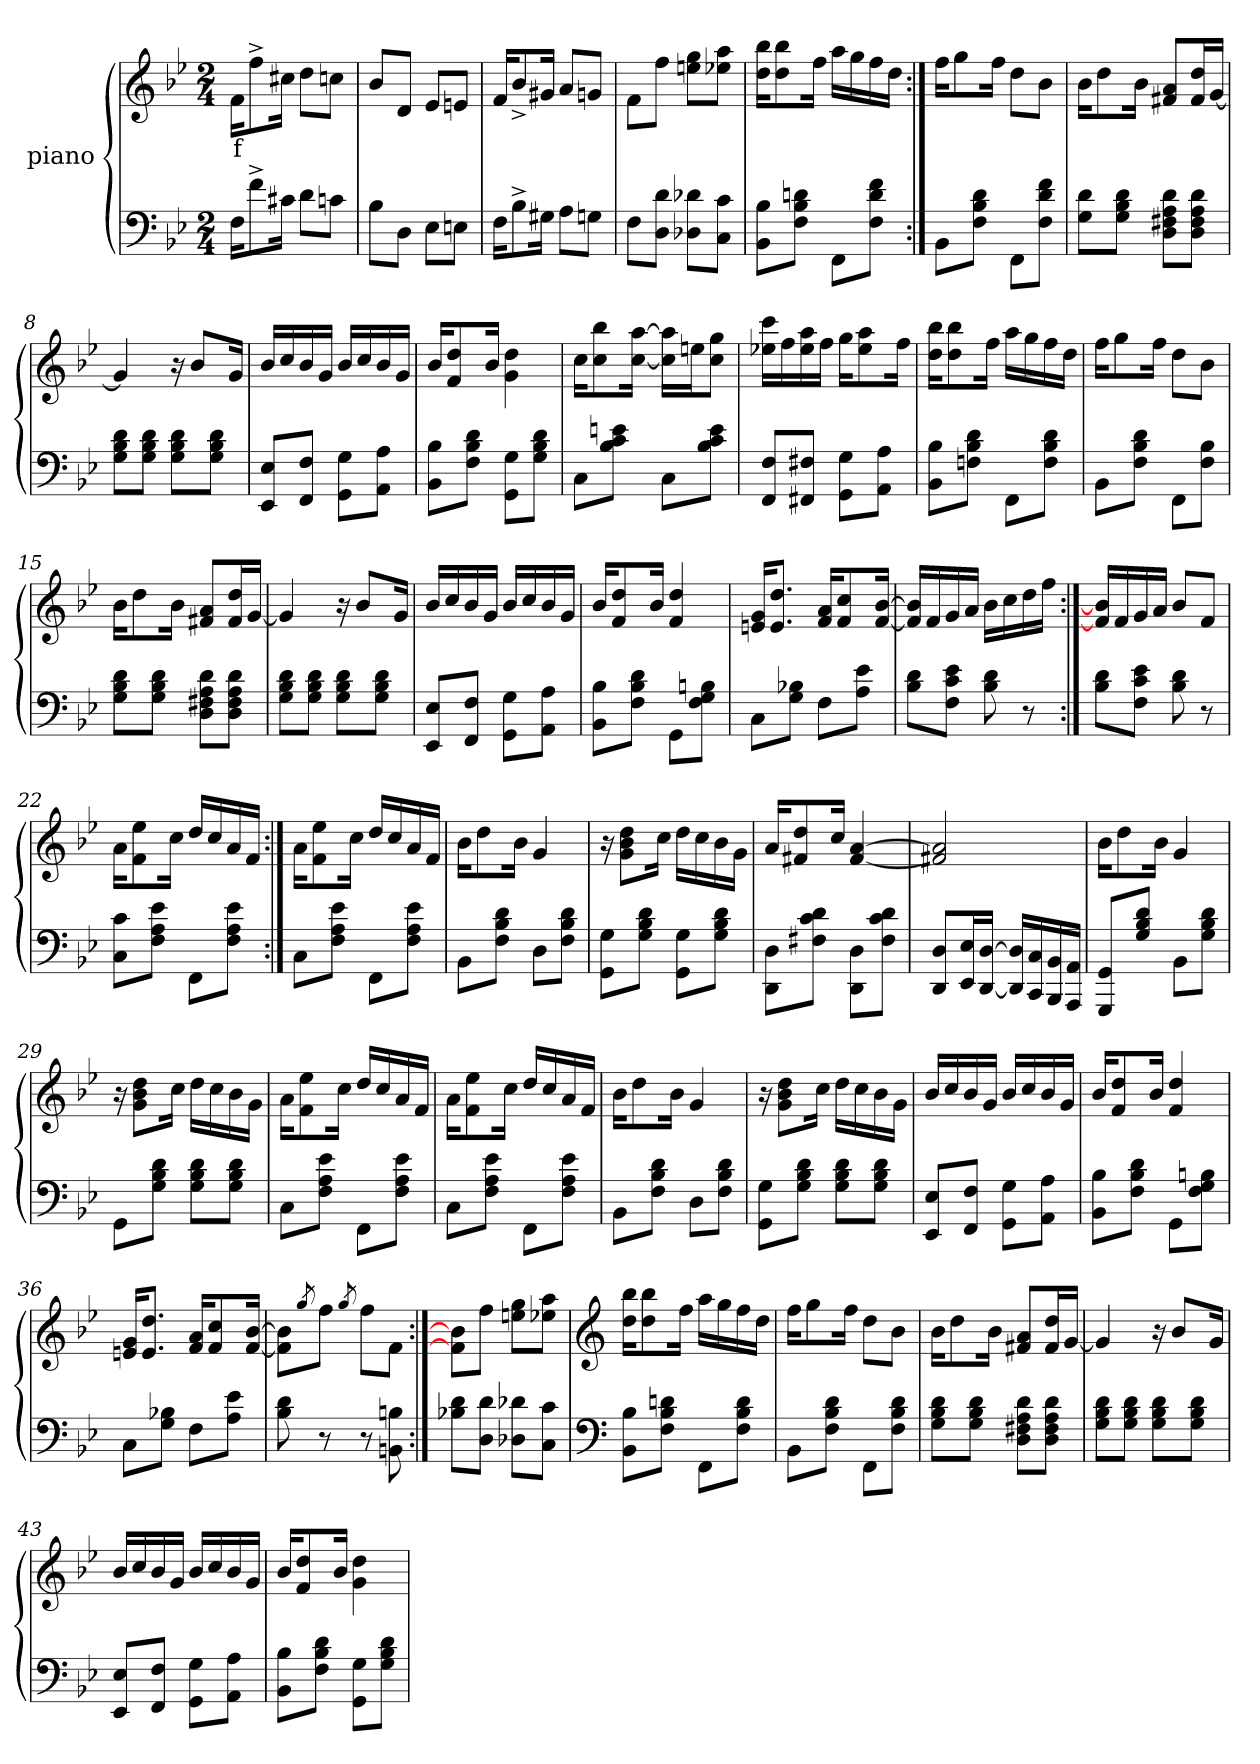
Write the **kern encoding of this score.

**kern	**kern	**text
*part2	*part1	*part1
*staff2	*staff1	*staff1
*	*I"piano	*
*clefF4	*clefG2	*
*k[b-e-]	*k[b-e-]	*
*M2/4	*M2/4	*
=1	=1	=1
16FKL	16fKL	f
8f^>	8ff^>	.
16c#XJk	16cc#XJk	.
8dL	8ddL	.
8cnJ	8ccnJ	.
=2	=2	=2
8B-L	8b-L	.
8DJ	8dJ	.
8E-L	8e-L	.
8EnJ	8enJ	.
=3	=3	=3
16FKL	16fKL	.
8B-^>	8b-^>	.
16G#XJk	16g#XJk	.
8AL	8aL	.
8GnJ	8gnJ	.
=4	=4	=4
8FL	8fL	.
8d 8DJ	8ffJ	.
8d-X 8D-XL	8gg 8eenL	.
8c 8CJ	8aa 8ee-XJ	.
=5	=5	=5
8B- 8BB-L	16bb- 16ddKL	.
.	8bb- 8dd	.
8dn 8B- 8FJ	.	.
.	16ffJk	.
8FFL	16aaLL	.
.	16gg	.
8f 8d 8FJ	16ff	.
.	16ddJJ	.
=6:|!	=6:|!	=6:|!
8BB-L	16ffKL	.
.	8gg	.
8d 8B- 8FJ	.	.
.	16ffJk	.
8FFL	8ddL	.
8f 8d 8FJ	8b-J	.
=7	=7	=7
8d 8GL	16b-KL	.
.	8dd	.
8d 8B- 8GJ	.	.
.	16b-Jk	.
8d 8A 8F#X 8DL	8a 8f#XL	.
8d 8A 8F# 8DJ	16dd 16f#L	.
.	[16gJJ	.
=8	=8	=8
8d 8B- 8GL	4g]	.
8d 8B- 8GJ	.	.
8d 8B- 8GL	16r	.
.	8b-L	.
8d 8B- 8GJ	.	.
.	16gJk	.
=9	=9	=9
8E- 8EE-L	16b-LL	.
.	16cc	.
8F 8FFJ	16b-	.
.	16gJJ	.
8G 8GGL	16b-LL	.
.	16cc	.
8A 8AAJ	16b-	.
.	16gJJ	.
=10	=10	=10
8B- 8BB-L	16b-KL	.
.	8dd 8f	.
8d 8B- 8FJ	.	.
.	16b-Jk	.
8G 8GGL	4dd 4g	.
8d 8B- 8GJ	.	.
=11	=11	=11
8CL	16ccKL	.
.	8bb- 8cc	.
8en 8c 8B-J	.	.
.	[16aa [16ccJk	.
8CL	16aa] 16cc]LL	.
.	16eenJ	.
8e 8c 8B-J	8gg 8ccJ	.
=12	=12	=12
8F 8FFL	16ccc 16ee-XLL	.
.	16ff	.
8F#X 8FF#XJ	16aa 16ee-	.
.	16ffJJ	.
8G 8GGL	16ggKL	.
.	8aa 8ee-	.
8A 8AAJ	.	.
.	16ffJk	.
=13	=13	=13
8B- 8BB-L	16bb- 16ddKL	.
.	8bb- 8dd	.
8d 8B- 8FnJ	.	.
.	16ffJk	.
8FFL	16aaLL	.
.	16gg	.
8d 8B- 8FJ	16ff	.
.	16ddJJ	.
=14	=14	=14
8BB-L	16ffKL	.
.	8gg	.
8d 8B- 8FJ	.	.
.	16ffJk	.
8FFL	8ddL	.
8B- 8FJ	8b-J	.
=15	=15	=15
8d 8B- 8GL	16b-KL	.
.	8dd	.
8d 8B- 8GJ	.	.
.	16b-Jk	.
8d 8A 8F#X 8DL	8a 8f#XL	.
8d 8A 8F# 8DJ	16dd 16f#L	.
.	[16gJJ	.
=16	=16	=16
8d 8B- 8GL	4g]	.
8d 8B- 8GJ	.	.
8d 8B- 8GL	16r	.
.	8b-L	.
8d 8B- 8GJ	.	.
.	16gJk	.
=17	=17	=17
8E- 8EE-L	16b-LL	.
.	16cc	.
8F 8FFJ	16b-	.
.	16gJJ	.
8G 8GGL	16b-LL	.
.	16cc	.
8A 8AAJ	16b-	.
.	16gJJ	.
=18	=18	=18
8B- 8BB-L	16b-KL	.
.	8dd 8f	.
8d 8B- 8FJ	.	.
.	16b-Jk	.
8GGL	4dd 4f	.
8Bn 8G 8FJ	.	.
=19	=19	=19
8CL	16g 16enKL	.
.	8.dd 8.eJ	.
8B-X 8GJ	.	.
8FL	16a 16fKL	.
.	8cc 8f	.
8e- 8AJ	.	.
.	[16b- [16fJk	.
=20	=20	=20
8d 8B-L	16b-] 16f]LL	.
.	16f	.
8e- 8c 8FJ	16g	.
.	16aJJ	.
8d 8B-	16b-LL	.
.	16cc	.
8r	16dd	.
.	16ffJJ	.
=21:|!	=21:|!	=21:|!
8d 8B-L	16b-] 16f]LL	.
.	16f	.
8e- 8c 8FJ	16g	.
.	16aJJ	.
8d 8B-	8b-L	.
8r	8fJ	.
=22	=22	=22
8c 8CL	16aKL	.
.	8ee- 8f	.
8e- 8A 8FJ	.	.
.	16ccJk	.
8FFL	16ddLL	.
.	16cc	.
8e- 8A 8FJ	16a	.
.	16fJJ	.
=23:|!	=23:|!	=23:|!
8CL	16aKL	.
.	8ee- 8f	.
8e- 8A 8FJ	.	.
.	16ccJk	.
8FFL	16ddLL	.
.	16cc	.
8e- 8A 8FJ	16a	.
.	16fJJ	.
=24	=24	=24
8BB-L	16b-KL	.
.	8dd	.
8d 8B- 8FJ	.	.
.	16b-Jk	.
8DL	4g	.
8d 8B- 8FJ	.	.
=25	=25	=25
8G 8GGL	16r	.
.	8dd 8b- 8gL	.
8d 8B- 8GJ	.	.
.	16ccJk	.
8G 8GGL	16ddLL	.
.	16cc	.
8d 8B- 8GJ	16b-	.
.	16gJJ	.
=26	=26	=26
8D 8DDL	16aKL	.
.	8dd 8f#X	.
8d 8c 8F#XJ	.	.
.	16ccJk	.
8D 8DDL	[4a [4f#	.
8d 8c 8F#J	.	.
=27	=27	=27
8D 8DDL	2a] 2f#X]	.
16E- 16EE-L	.	.
[16D [16DDJJ	.	.
16D] 16DD]LL	.	.
16C 16CC	.	.
16BB- 16BBB-	.	.
16AA 16AAAJJ	.	.
=28	=28	=28
8GG 8GGGL	16b-KL	.
.	8dd	.
8d 8B- 8GJ	.	.
.	16b-Jk	.
8BB-L	4g	.
8d 8B- 8GJ	.	.
=29	=29	=29
8GGL	16r	.
.	8dd 8b- 8gL	.
8d 8B- 8GJ	.	.
.	16ccJk	.
8d 8B- 8GL	16ddLL	.
.	16cc	.
8d 8B- 8GJ	16b-	.
.	16gJJ	.
=30	=30	=30
8CL	16aKL	.
.	8ee- 8f	.
8e- 8A 8FJ	.	.
.	16ccJk	.
8FFL	16ddLL	.
.	16cc	.
8e- 8A 8FJ	16a	.
.	16fJJ	.
=31	=31	=31
8CL	16aKL	.
.	8ee- 8f	.
8e- 8A 8FJ	.	.
.	16ccJk	.
8FFL	16ddLL	.
.	16cc	.
8e- 8A 8FJ	16a	.
.	16fJJ	.
=32	=32	=32
8BB-L	16b-KL	.
.	8dd	.
8d 8B- 8FJ	.	.
.	16b-Jk	.
8DL	4g	.
8d 8B- 8FJ	.	.
=33	=33	=33
8G 8GGL	16r	.
.	8dd 8b- 8gL	.
8d 8B- 8GJ	.	.
.	16ccJk	.
8d 8B- 8GL	16ddLL	.
.	16cc	.
8d 8B- 8GJ	16b-	.
.	16gJJ	.
=34	=34	=34
8E- 8EE-L	16b-LL	.
.	16cc	.
8F 8FFJ	16b-	.
.	16gJJ	.
8G 8GGL	16b-LL	.
.	16cc	.
8A 8AAJ	16b-	.
.	16gJJ	.
=35	=35	=35
8B- 8BB-L	16b-KL	.
.	8dd 8f	.
8d 8B- 8FJ	.	.
.	16b-Jk	.
8GGL	4dd 4f	.
8Bn 8G 8FJ	.	.
=36	=36	=36
8CL	16g 16enKL	.
.	8.dd 8.eJ	.
8B-X 8GJ	.	.
8FL	16a 16fKL	.
.	8cc 8f	.
8e- 8AJ	.	.
.	[16b- [16fJk	.
=37	=37	=37
8d 8B-	8b-] 8f]L	.
.	8qgg	.
8r	8ffJ	.
.	8qgg	.
8r	8ffL	.
8Bn 8BBn	8fJ	.
=38:|!	=38:|!	=38:|!
8d 8B-XL	8b-] 8f]L	.
8d 8DJ	8ffJ	.
8d-X 8D-XL	8gg 8eenL	.
8c 8CJ	8aa 8ee-XJ	.
=39	=39	=39
*clefF4	*clefG2	*
8B- 8BB-L	16bb- 16ddKL	.
.	8bb- 8dd	.
8dn 8B- 8FJ	.	.
.	16ffJk	.
8FFL	16aaLL	.
.	16gg	.
8d 8B- 8FJ	16ff	.
.	16ddJJ	.
=40	=40	=40
8BB-L	16ffKL	.
.	8gg	.
8d 8B- 8FJ	.	.
.	16ffJk	.
8FFL	8ddL	.
8d 8B- 8FJ	8b-J	.
=41	=41	=41
8d 8B- 8GL	16b-KL	.
.	8dd	.
8d 8B- 8GJ	.	.
.	16b-Jk	.
8d 8A 8F#X 8DL	8a 8f#XL	.
8d 8A 8F# 8DJ	16dd 16f#L	.
.	[16gJJ	.
=42	=42	=42
8d 8B- 8GL	4g]	.
8d 8B- 8GJ	.	.
8d 8B- 8GL	16r	.
.	8b-L	.
8d 8B- 8GJ	.	.
.	16gJk	.
=43	=43	=43
8E- 8EE-L	16b-LL	.
.	16cc	.
8F 8FFJ	16b-	.
.	16gJJ	.
8G 8GGL	16b-LL	.
.	16cc	.
8A 8AAJ	16b-	.
.	16gJJ	.
=44	=44	=44
8B- 8BB-L	16b-KL	.
.	8dd 8f	.
8d 8B- 8FJ	.	.
.	16b-Jk	.
8G 8GGL	4dd 4g	.
8d 8B- 8GJ	.	.
=	=	=
*-	*-	*-
